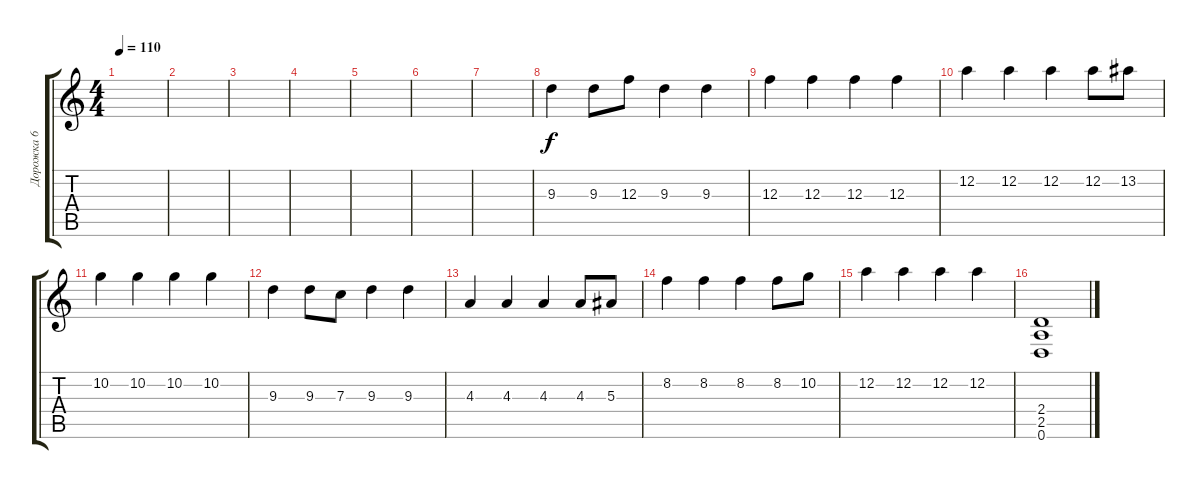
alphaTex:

\track ("Дорожка 6" "Дорожка 6") {instrument overdrivenguitar}
\staff {score tabs}
\tuning (D4 A3 F3 C3 G2 D2) {hide}
\ts (4 4)
\tempo 110
\clef g2
\ks c
|
|
|
|
|
|
|
9.3.4 9.3.8 12.3.8 9.3.4 9.3.4 |
12.3.4 12.3.4 12.3.4 12.3.4 |
12.2.4 12.2.4 12.2.4 12.2.8 13.2.8 |
10.2.4 10.2.4 10.2.4 10.2.4 |
9.3.4 9.3.8 7.3.8 9.3.4 9.3.4 |
4.3.4 4.3.4 4.3.4 4.3.8 5.3.8 |
8.2.4 8.2.4 8.2.4 8.2.8 10.2.8 |
12.2.4 12.2.4 12.2.4 12.2.4 |
(2.4 2.5 0.6).1
